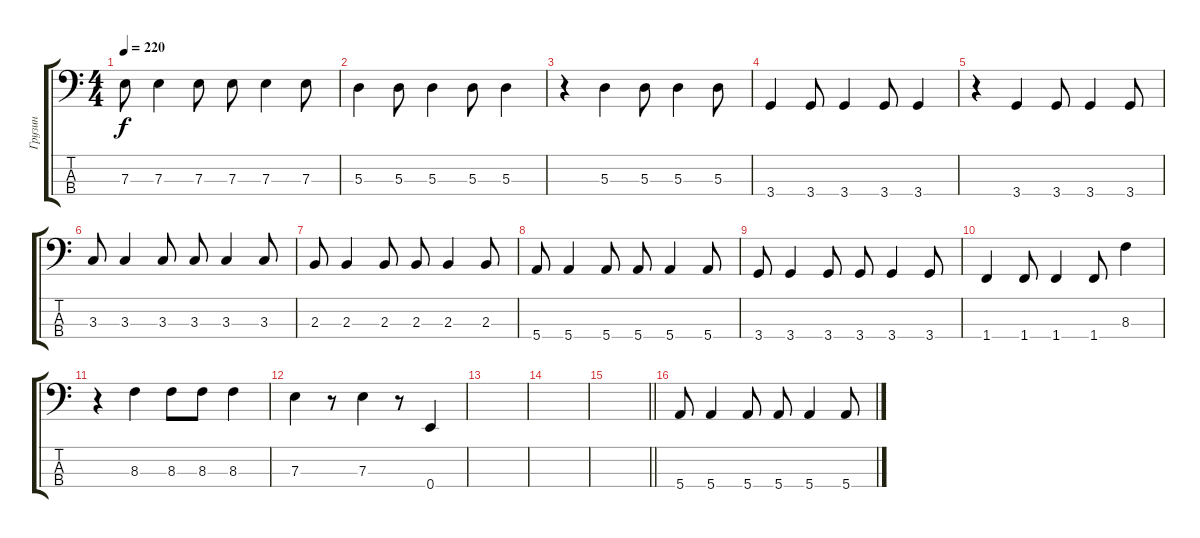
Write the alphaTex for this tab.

\track ("Грузин" "Грузин") {instrument electricbassfinger}
\staff {score tabs}
\tuning (G2 D2 A1 E1) {hide}
\ts (4 4)
\tempo 220
\clef f4
\ks c
7.3.8{dy f} 7.3.4 7.3.8 7.3.8 7.3.4 7.3.8 |
5.3.4 5.3.8 5.3.4 5.3.8 5.3.4 |
r.4 5.3.4 5.3.8 5.3.4 5.3.8 |
3.4.4 3.4.8 3.4.4 3.4.8 3.4.4 |
r.4 3.4.4 3.4.8 3.4.4 3.4.8 |
3.3.8 3.3.4 3.3.8 3.3.8 3.3.4 3.3.8 |
2.3.8 2.3.4 2.3.8 2.3.8 2.3.4 2.3.8 |
5.4.8 5.4.4 5.4.8 5.4.8 5.4.4 5.4.8 |
3.4.8 3.4.4 3.4.8 3.4.8 3.4.4 3.4.8 |
1.4.4 1.4.8 1.4.4 1.4.8 8.3.4 |
r.4 8.3.4 8.3.8 8.3.8 8.3.4 |
7.3.4 r.8 7.3.4 r.8 0.4.4 |
|
|
\barLineRight lightlight
|
\section ("" "")
5.4.8 5.4.4 5.4.8 5.4.8 5.4.4 5.4.8
